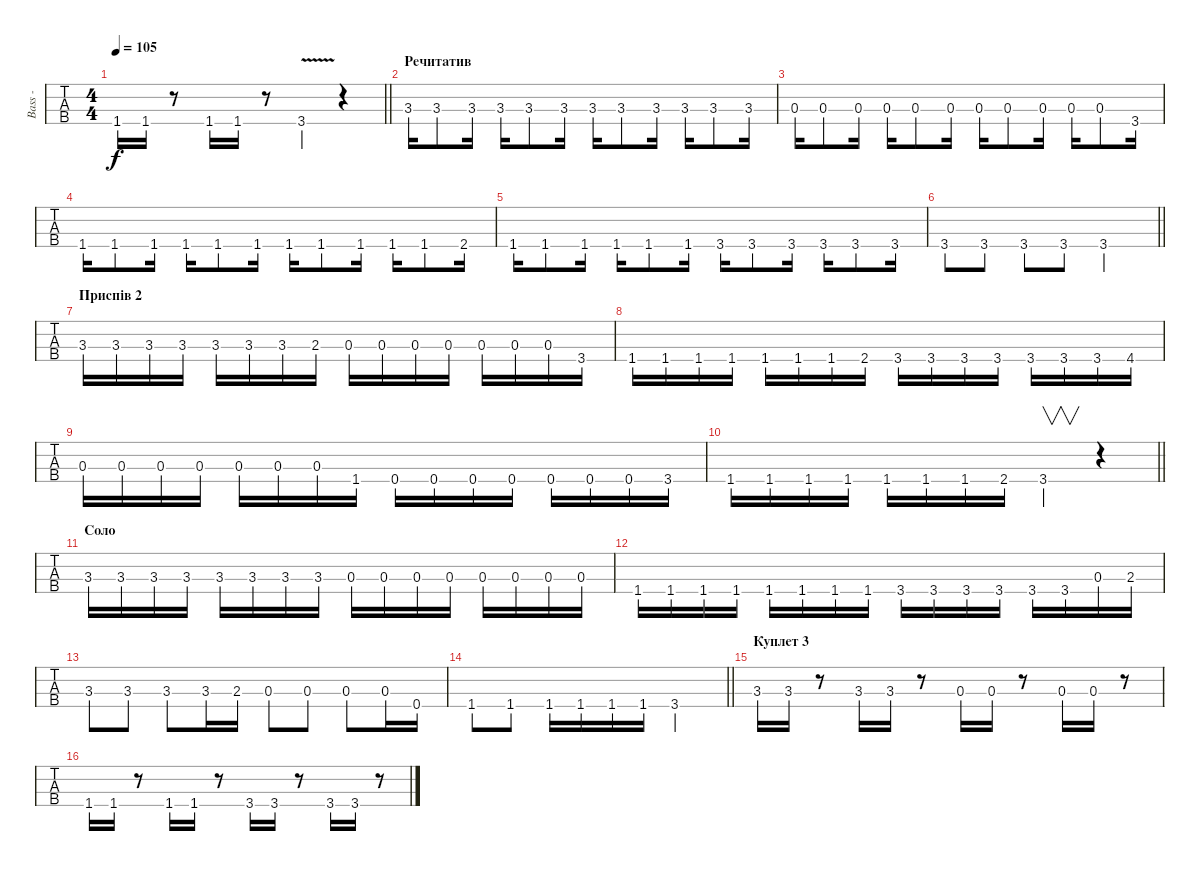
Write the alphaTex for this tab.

\track ("Bass - " "Bass - ") {instrument electricbassfinger}
\staff {tabs}
\tuning (G2 D2 A1 E1) {hide}
\ts (4 4)
\tempo 105
\clef f4
\barLineRight lightlight
\ks c
1.4.16{dy f} 1.4.16 r.8 1.4.16 1.4.16 r.8 3.4{v}.4 r.4 |
\section ("" "Речитатив")
3.3.16 3.3.8 3.3.16 3.3.16 3.3.8 3.3.16 3.3.16 3.3.8 3.3.16 3.3.16 3.3.8 3.3.16 |
0.3.16 0.3.8 0.3.16 0.3.16 0.3.8 0.3.16 0.3.16 0.3.8 0.3.16 0.3.16 0.3.8 3.4.16 |
1.4.16 1.4.8 1.4.16 1.4.16 1.4.8 1.4.16 1.4.16 1.4.8 1.4.16 1.4.16 1.4.8 2.4.16 |
1.4.16 1.4.8 1.4.16 1.4.16 1.4.8 1.4.16 3.4.16 3.4.8 3.4.16 3.4.16 3.4.8 3.4.16 |
\barLineRight lightlight
3.4.8 3.4.8 3.4.8 3.4.8 3.4.2 |
\section ("" "Приспів 2")
3.3.16 3.3.16 3.3.16 3.3.16 3.3.16 3.3.16 3.3.16 2.3.16 0.3.16 0.3.16 0.3.16 0.3.16 0.3.16 0.3.16 0.3.16 3.4.16 |
1.4.16 1.4.16 1.4.16 1.4.16 1.4.16 1.4.16 1.4.16 2.4.16 3.4.16 3.4.16 3.4.16 3.4.16 3.4.16 3.4.16 3.4.16 4.4.16 |
0.3.16 0.3.16 0.3.16 0.3.16 0.3.16 0.3.16 0.3.16 1.4.16 0.4.16 0.4.16 0.4.16 0.4.16 0.4.16 0.4.16 0.4.16 3.4.16 |
\barLineRight lightlight
1.4.16 1.4.16 1.4.16 1.4.16 1.4.16 1.4.16 1.4.16 2.4.16 3.4.4{v} r.4 |
\section ("" "Соло")
3.3.16 3.3.16 3.3.16 3.3.16 3.3.16 3.3.16 3.3.16 3.3.16 0.3.16 0.3.16 0.3.16 0.3.16 0.3.16 0.3.16 0.3.16 0.3.16 |
1.4.16 1.4.16 1.4.16 1.4.16 1.4.16 1.4.16 1.4.16 1.4.16 3.4.16 3.4.16 3.4.16 3.4.16 3.4.16 3.4.16 0.3.16 2.3.16 |
3.3.8 3.3.8 3.3.8 3.3.16 2.3.16 0.3.8 0.3.8 0.3.8 0.3.16 0.4.16 |
\barLineRight lightlight
1.4.8 1.4.8 1.4.16 1.4.16 1.4.16 1.4.16 3.4.2 |
\section ("" "Куплет 3")
3.3.16 3.3.16 r.8 3.3.16 3.3.16 r.8 0.3.16 0.3.16 r.8 0.3.16 0.3.16 r.8 |
1.4.16 1.4.16 r.8 1.4.16 1.4.16 r.8 3.4.16 3.4.16 r.8 3.4.16 3.4.16 r.8
